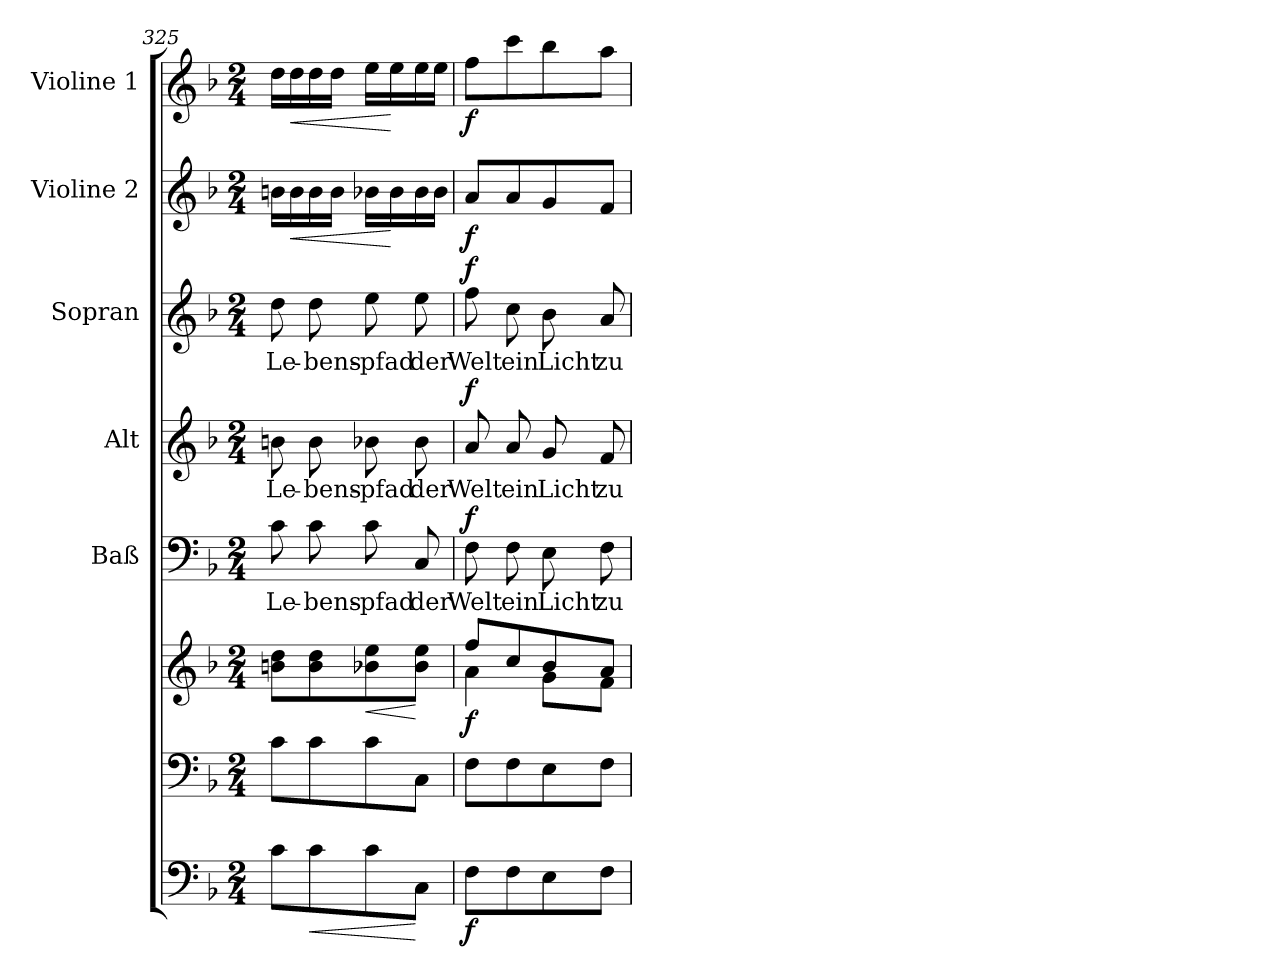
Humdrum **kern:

**kern	**dynam	**kern	**kern	**dynam	**kern	**text	**dynam	**kern	**text	**dynam	**kern	**text	**dynam	**kern	**dynam	**kern	**dynam
*part7	*part7	*part6	*part6	*part6	*part5	*part5	*part5	*part4	*part4	*part4	*part3	*part3	*part3	*part2	*part2	*part1	*part1
*staff8	*staff8	*staff7	*staff6	*staff6/7	*staff5	*staff5	*staff5	*staff4	*staff4	*staff4	*staff3	*staff3	*staff3	*staff2	*staff2	*staff1	*staff1
*	*	*	*	*	*I"Baß	*	*	*I"Alt	*	*	*I"Sopran	*	*	*I"Violine 2	*	*I"Violine 1	*
*	*	*	*	*	*	*	*	*	*	*	*	*	*	*I'Vln	*	*I'Vln	*
*clefF4	*	*clefF4	*clefG2	*	*clefF4	*	*	*clefG2	*	*	*clefG2	*	*	*clefG2	*	*clefG2	*
*ITrd7c12	*	*	*	*	*	*	*	*	*	*	*	*	*	*	*	*	*
*k[b-]	*	*k[b-]	*k[b-]	*	*k[b-]	*	*	*k[b-]	*	*	*k[b-]	*	*	*k[b-]	*	*k[b-]	*
*F:	*	*F:	*F:	*	*F:	*	*	*F:	*	*	*F:	*	*	*F:	*	*F:	*
*M2/4	*	*M2/4	*M2/4	*	*M2/4	*	*	*M2/4	*	*	*M2/4	*	*	*M2/4	*	*M2/4	*
=325	=325	=325	=325	=325	=325	=325	=325	=325	=325	=325	=325	=325	=325	=325	=325	=325	=325
!	!	!	!	!	!	!LO:LY:b	!	!	!LO:LY:b	!	!	!LO:LY:b	!	!	!	!	!
8C\L	.	8c\L	8bn\ 8dd\L	.	8c\	Le-	.	8bn\	Le-	.	8dd\	Le-	.	16bn\LL	.	16dd\LL	.
!	!	!	!	!	!	!	!	!	!	!	!	!	!	!	!LO:HP:b	!	!LO:HP:b
.	.	.	.	.	.	.	.	.	.	.	.	.	.	16b\	<	16dd\	<
!	!LO:HP:b	!	!	!	!	!LO:LY:b	!	!	!LO:LY:b	!	!	!LO:LY:b	!	!	!	!	!
8C\	<	8c\	8b\ 8dd\	.	8c\	-bens-	.	8b\	-bens-	.	8dd\	-bens-	.	16b\	.	16dd\	.
.	.	.	.	.	.	.	.	.	.	.	.	.	.	16b\JJ	.	16dd\JJ	.
!	!	!	!	!LO:HP:b	!	!LO:LY:b	!	!	!LO:LY:b	!	!	!LO:LY:b	!	!	!	!	!
8C\	.	8c\	8b-X\ 8ee\	<	8c\	-pfad	.	8b-X\	-pfad	.	8ee\	-pfad	.	16b-X\LL	.	16ee\LL	.
.	.	.	.	.	.	.	.	.	.	.	.	.	.	16b-\	[	16ee\	[
!	!	!	!	!	!	!LO:LY:b	!	!	!LO:LY:b	!	!	!LO:LY:b	!	!	!	!	!
8CC\J	[	8C\J	8b-\ 8ee\J	[	8C/	der	.	8b-\	der	.	8ee\	der	.	16b-\	.	16ee\	.
.	.	.	.	.	.	.	.	.	.	.	.	.	.	16b-\JJ	.	16ee\JJ	.
=326	=326	=326	=326	=326	=326	=326	=326	=326	=326	=326	=326	=326	=326	=326	=326	=326	=326
*	*	*	*^	*	*	*	*	*	*	*	*	*	*	*	*	*	*
!	!LO:DY:b	!	!	!	!LO:DY:b	!	!LO:LY:b	!LO:DY:a	!	!LO:LY:b	!LO:DY:a	!	!LO:LY:b	!LO:DY:a	!	!LO:DY:b	!	!LO:DY:b
8FF\L	f	8F\L	8ff/L	4a\	f	8F\	Welt	f	8a/	Welt	f	8ff\	Welt	f	8a/L	f	8ff\L	f
!	!	!	!	!	!	!	!LO:LY:b	!	!	!LO:LY:b	!	!	!LO:LY:b	!	!	!	!	!
8FF\	.	8F\	8cc/	.	.	8F\	ein	.	8a/	ein	.	8cc\	ein	.	8a/	.	8ccc\	.
!	!	!	!	!	!	!	!LO:LY:b	!	!	!LO:LY:b	!	!	!LO:LY:b	!	!	!	!	!
8EE\	.	8E\	8b-/	8g\L	.	8E\	Licht	.	8g/	Licht	.	8b-\	Licht	.	8g/	.	8bb-\	.
!	!	!	!	!	!	!	!LO:LY:b	!	!	!LO:LY:b	!	!	!LO:LY:b	!	!	!	!	!
8FF\J	.	8F\J	8a/J	8f\J	.	8F\	zu	.	8f/	zu	.	8a/	zu	.	8f/J	.	8aa\J	.
*	*	*	*v	*v	*	*	*	*	*	*	*	*	*	*	*	*	*	*
=	=	=	=	=	=	=	=	=	=	=	=	=	=	=	=	=	=
*-	*-	*-	*-	*-	*-	*-	*-	*-	*-	*-	*-	*-	*-	*-	*-	*-	*-
